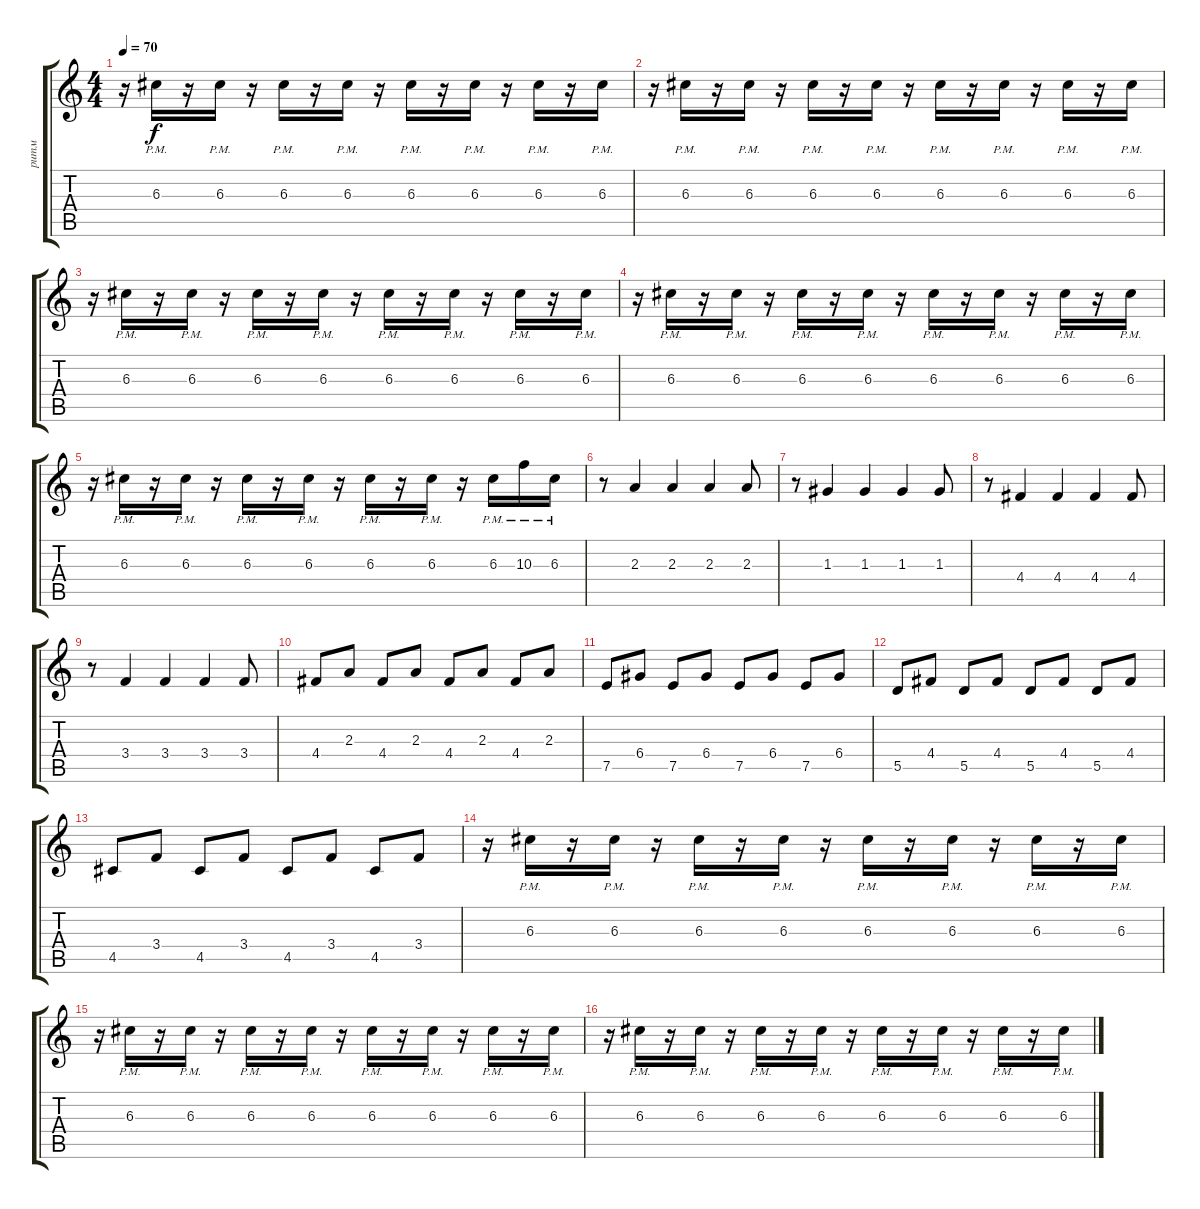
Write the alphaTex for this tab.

\track ("ритм" "ритм") {instrument electricguitarjazz}
\staff {score tabs}
\tuning (E4 B3 G3 D3 A2 E2) {hide}
\ts (4 4)
\tempo 70
\clef g2
\ks c
r.16{dy f} 6.3{pm}.16 r.16 6.3{pm}.16 r.16 6.3{pm}.16 r.16 6.3{pm}.16 r.16 6.3{pm}.16 r.16 6.3{pm}.16 r.16 6.3{pm}.16 r.16 6.3{pm}.16 |
r.16 6.3{pm}.16 r.16 6.3{pm}.16 r.16 6.3{pm}.16 r.16 6.3{pm}.16 r.16 6.3{pm}.16 r.16 6.3{pm}.16 r.16 6.3{pm}.16 r.16 6.3{pm}.16 |
r.16 6.3{pm}.16 r.16 6.3{pm}.16 r.16 6.3{pm}.16 r.16 6.3{pm}.16 r.16 6.3{pm}.16 r.16 6.3{pm}.16 r.16 6.3{pm}.16 r.16 6.3{pm}.16 |
r.16 6.3{pm}.16 r.16 6.3{pm}.16 r.16 6.3{pm}.16 r.16 6.3{pm}.16 r.16 6.3{pm}.16 r.16 6.3{pm}.16 r.16 6.3{pm}.16 r.16 6.3{pm}.16 |
r.16 6.3{pm}.16 r.16 6.3{pm}.16 r.16 6.3{pm}.16 r.16 6.3{pm}.16 r.16 6.3{pm}.16 r.16 6.3{pm}.16 r.16 6.3{pm}.16 10.3{pm}.16 6.3{pm}.16 |
r.8 2.3.4 2.3.4 2.3.4 2.3.8 |
r.8 1.3.4 1.3.4 1.3.4 1.3.8 |
r.8 4.4.4 4.4.4 4.4.4 4.4.8 |
r.8 3.4.4 3.4.4 3.4.4 3.4.8 |
4.4.8 2.3.8 4.4.8 2.3.8 4.4.8 2.3.8 4.4.8 2.3.8 |
7.5.8 6.4.8 7.5.8 6.4.8 7.5.8 6.4.8 7.5.8 6.4.8 |
5.5.8 4.4.8 5.5.8 4.4.8 5.5.8 4.4.8 5.5.8 4.4.8 |
4.5.8 3.4.8 4.5.8 3.4.8 4.5.8 3.4.8 4.5.8 3.4.8 |
r.16 6.3{pm}.16 r.16 6.3{pm}.16 r.16 6.3{pm}.16 r.16 6.3{pm}.16 r.16 6.3{pm}.16 r.16 6.3{pm}.16 r.16 6.3{pm}.16 r.16 6.3{pm}.16 |
r.16 6.3{pm}.16 r.16 6.3{pm}.16 r.16 6.3{pm}.16 r.16 6.3{pm}.16 r.16 6.3{pm}.16 r.16 6.3{pm}.16 r.16 6.3{pm}.16 r.16 6.3{pm}.16 |
r.16 6.3{pm}.16 r.16 6.3{pm}.16 r.16 6.3{pm}.16 r.16 6.3{pm}.16 r.16 6.3{pm}.16 r.16 6.3{pm}.16 r.16 6.3{pm}.16 r.16 6.3{pm}.16
